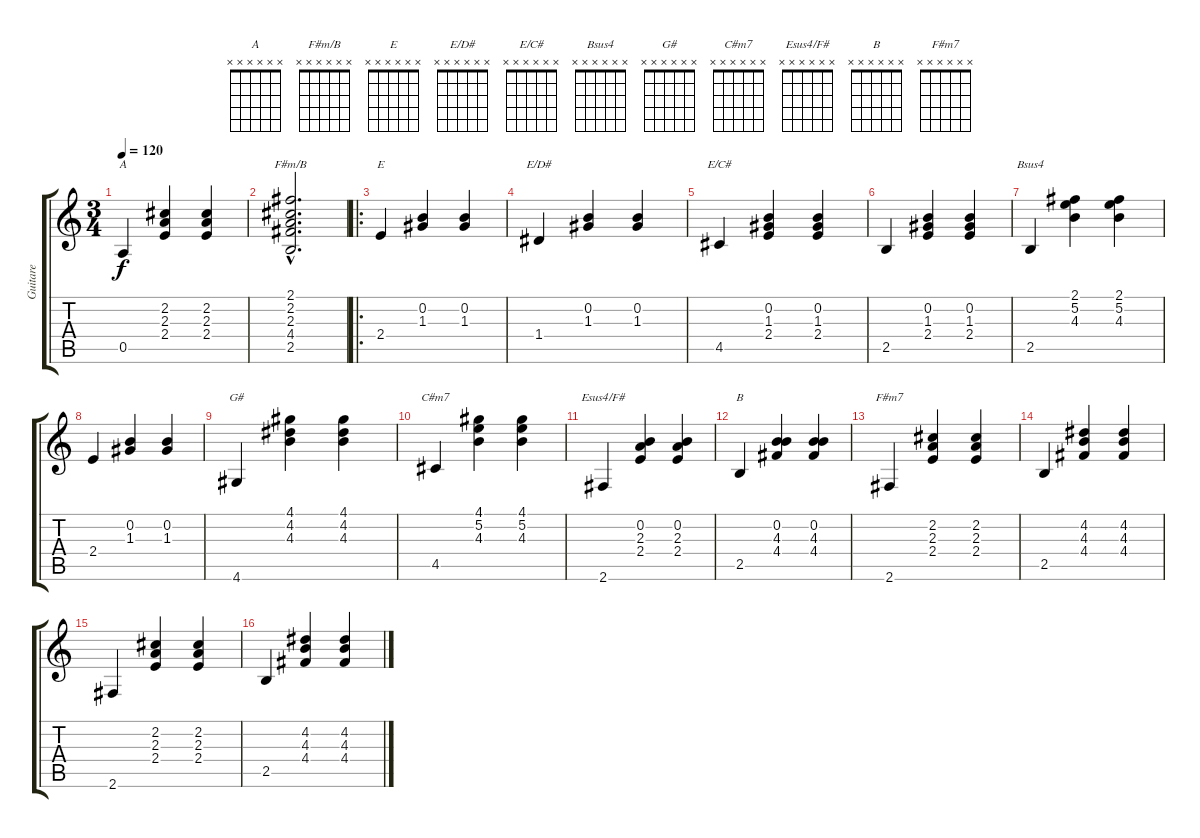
\track ("Guitare" "Guitare") {instrument acousticguitarsteel}
\staff {score tabs}
\tuning (E4 B3 G3 D3 A2 E2) {hide}
\chord ("A" x x x x x x) {firstfret 0}
\chord ("F#m/B" x x x x x x) {firstfret 0}
\chord ("E" x x x x x x) {firstfret 0}
\chord ("E/D#" x x x x x x) {firstfret 0}
\chord ("E/C#" x x x x x x) {firstfret 0}
\chord ("Bsus4" x x x x x x) {firstfret 0}
\chord ("G#" x x x x x x) {firstfret 0}
\chord ("C#m7" x x x x x x) {firstfret 0}
\chord ("Esus4/F#" x x x x x x) {firstfret 0}
\chord ("B" x x x x x x) {firstfret 0}
\chord ("F#m7" x x x x x x) {firstfret 0}
\ts (3 4)
\tempo 120
\clef g2
\ks c
0.5.4{ch "A" dy f} (2.2 2.3 2.4).4 (2.2 2.3 2.4).4 |
(2.1{hac} 2.2{hac} 2.3{hac} 4.4{hac} 2.5{hac}).2{d ch "F#m/B"} |
\ro
2.4.4{ch "E"} (0.2 1.3).4 (0.2 1.3).4 |
1.4.4{ch "E/D#"} (0.2 1.3).4 (0.2 1.3).4 |
4.5.4{ch "E/C#"} (0.2 1.3 2.4).4 (0.2 1.3 2.4).4 |
2.5.4 (0.2 1.3 2.4).4 (0.2 1.3 2.4).4 |
2.5.4{ch "Bsus4"} (2.1 5.2 4.3).4 (2.1 5.2 4.3).4 |
2.4.4 (0.2 1.3).4 (0.2 1.3).4 |
4.6.4{ch "G#"} (4.1 4.2 4.3).4 (4.1 4.2 4.3).4 |
4.5.4{ch "C#m7"} (4.1 5.2 4.3).4 (4.1 5.2 4.3).4 |
2.6.4{ch "Esus4/F#"} (0.2 2.3 2.4).4 (0.2 2.3 2.4).4 |
2.5.4{ch "B"} (0.2 4.3 4.4).4 (0.2 4.3 4.4).4 |
2.6.4{ch "F#m7"} (2.2 2.3 2.4).4 (2.2 2.3 2.4).4 |
2.5.4 (4.2 4.3 4.4).4 (4.2 4.3 4.4).4 |
2.6.4 (2.2 2.3 2.4).4 (2.2 2.3 2.4).4 |
2.5.4 (4.2 4.3 4.4).4 (4.2 4.3 4.4).4
